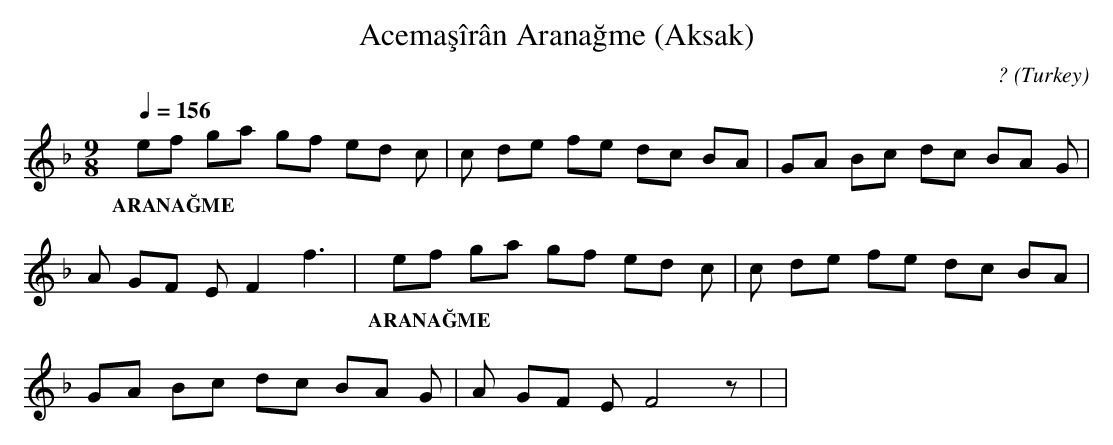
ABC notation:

X:1
T: Acemaşîrân Aranağme (Aksak)
C: ?
O: Turkey
M: 9/8
L: 1/16
K: C _B
Q: 1/4=156
e2f2 g2a2 g2f2 e2d2 c2 | c2 d2e2 f2e2 d2c2 B2A2  | \
w:  ARANAĞME  |   |
G2A2 B2c2 d2c2 B2A2 G2 |
w:   |
A2 G2F2 E2F4f6  | e2f2 g2a2 g2f2 e2d2 c2 | \
w:   |  ARANAĞME  |
c2 d2e2 f2e2 d2c2 B2A2  |
w:   |
G2A2 B2c2 d2c2 B2A2 G2 | A2 G2F2 E2F8z2  | |
